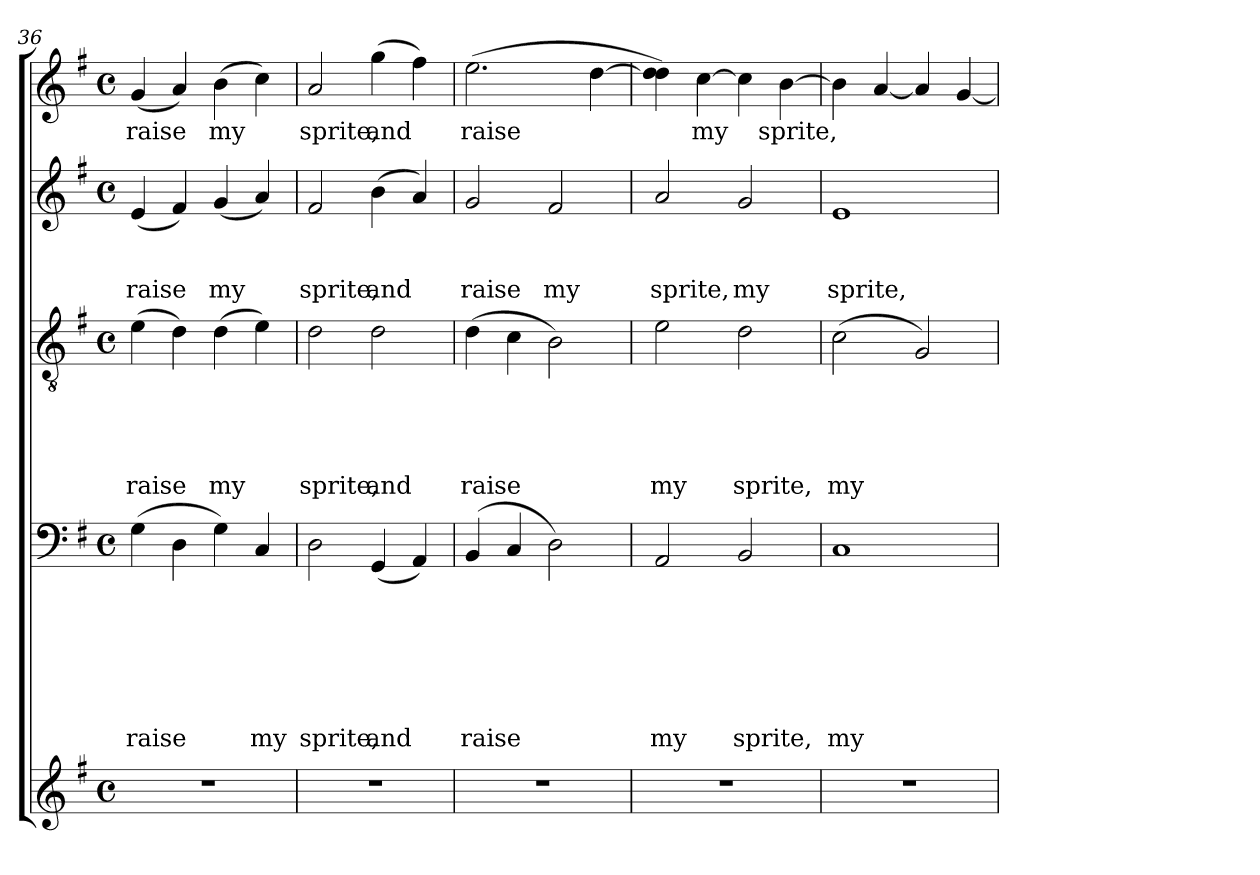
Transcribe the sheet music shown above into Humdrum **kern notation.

**kern	**kern	**text	**text	**text	**text	**text	**text	**text	**kern	**text	**text	**text	**text	**text	**kern	**text	**text	**text	**kern	**text
*part5	*part4	*part4	*part4	*part4	*part4	*part4	*part4	*part4	*part3	*part3	*part3	*part3	*part3	*part3	*part2	*part2	*part2	*part2	*part1	*part1
*staff5	*staff4	*staff4	*staff4	*staff4	*staff4	*staff4	*staff4	*staff4	*staff3	*staff3	*staff3	*staff3	*staff3	*staff3	*staff2	*staff2	*staff2	*staff2	*staff1	*staff1
*clefG2	*clefF4	*	*	*	*	*	*	*	*clefGv2	*	*	*	*	*	*clefG2	*	*	*	*clefG2	*
*k[f#]	*k[f#]	*	*	*	*	*	*	*	*k[f#]	*	*	*	*	*	*k[f#]	*	*	*	*k[f#]	*
*G:	*G:	*	*	*	*	*	*	*	*G:	*	*	*	*	*	*G:	*	*	*	*G:	*
*M4/4	*M4/4	*	*	*	*	*	*	*	*M4/4	*	*	*	*	*	*M4/4	*	*	*	*M4/4	*
*met(c)	*met(c)	*	*	*	*	*	*	*	*met(c)	*	*	*	*	*	*met(c)	*	*	*	*met(c)	*
=36	=36	=36	=36	=36	=36	=36	=36	=36	=36	=36	=36	=36	=36	=36	=36	=36	=36	=36	=36	=36
!	!	!	!	!	!	!	!	!LO:LY:b:rj	!	!	!	!	!	!LO:LY:b	!	!	!	!LO:LY:b:rj	!	!LO:LY:b:rj
1r	(>4G\	.	.	.	.	.	.	raise	(>4e\	.	.	.	.	raise	(<4e/	.	.	raise	(<4g/	raise
.	4D\	.	.	.	.	.	.	.	4d\)	.	.	.	.	.	4f#/)	.	.	.	4a/)	.
!	!	!	!	!	!	!	!	!	!	!	!	!	!	!LO:LY:b	!	!	!	!LO:LY:b:rj	!	!LO:LY:b:rj
.	4G\)	.	.	.	.	.	.	.	(>4d\	.	.	.	.	my	(<4g/	.	.	my	(>4b\	my
!	!	!	!	!	!	!	!	!LO:LY:b:rj	!	!	!	!	!	!	!	!	!	!	!	!
.	4C/	.	.	.	.	.	.	my	4e\)	.	.	.	.	.	4a/)	.	.	.	4cc\)	.
=37!	=37!	=37!	=37!	=37!	=37!	=37!	=37!	=37!	=37!	=37!	=37!	=37!	=37!	=37!	=37!	=37!	=37!	=37!	=37!	=37!
!	!	!	!	!	!	!	!	!LO:LY:b:rj	!	!	!	!	!	!LO:LY:b	!	!	!	!LO:LY:b:rj	!	!LO:LY:b:rj
1r	2D\	.	.	.	.	.	.	sprite,	2d\	.	.	.	.	sprite,	2f#/	.	.	sprite,	2a/	sprite,
!	!	!	!	!	!	!	!	!LO:LY:b:rj	!	!	!	!	!	!LO:LY:b	!	!	!	!LO:LY:b:rj	!	!LO:LY:b:rj
.	(<4GG/	.	.	.	.	.	.	and	2d\	.	.	.	.	and	(>4b\	.	.	and	(>4gg\	and
.	4AA/)	.	.	.	.	.	.	.	.	.	.	.	.	.	4a/)	.	.	.	4ff#\)	.
!!LO:PB:g=z
=38!	=38!	=38!	=38!	=38!	=38!	=38!	=38!	=38!	=38!	=38!	=38!	=38!	=38!	=38!	=38!	=38!	=38!	=38!	=38!	=38!
!	!	!	!	!	!	!	!	!LO:LY:b:rj	!	!	!	!	!	!LO:LY:b	!	!	!	!LO:LY:b:rj	!	!LO:LY:b:rj
1r	(>4BB/	.	.	.	.	.	.	raise	(>4d\	.	.	.	.	raise	2g/	.	.	raise	(>2.ee\	raise
.	4C/	.	.	.	.	.	.	.	4c\	.	.	.	.	.	.	.	.	.	.	.
!	!	!	!	!	!	!	!	!	!	!	!	!	!	!	!	!	!	!LO:LY:b:rj	!	!
.	2D\)	.	.	.	.	.	.	.	2B\)	.	.	.	.	.	2f#/	.	.	my	.	.
.	.	.	.	.	.	.	.	.	.	.	.	.	.	.	.	.	.	.	[>4dd\	.
=39!	=39!	=39!	=39!	=39!	=39!	=39!	=39!	=39!	=39!	=39!	=39!	=39!	=39!	=39!	=39!	=39!	=39!	=39!	=39!	=39!
!	!	!	!	!	!	!	!	!LO:LY:b:rj	!	!	!	!	!	!LO:LY:b	!	!	!	!LO:LY:b:rj	!	!
1r	2AA/	.	.	.	.	.	.	my	2e\	.	.	.	.	my	2a/	.	.	sprite,	4dd\] 4dd\)	.
!	!	!	!	!	!	!	!	!	!	!	!	!	!	!	!	!	!	!	!	!LO:LY:b:rj
.	.	.	.	.	.	.	.	.	.	.	.	.	.	.	.	.	.	.	[>4cc\	my
!	!	!	!	!	!	!	!	!LO:LY:b:rj	!	!	!	!	!	!LO:LY:b	!	!	!	!LO:LY:b:rj	!	!
.	2BB/	.	.	.	.	.	.	sprite,	2d\	.	.	.	.	sprite,	2g/	.	.	my	4cc\]	.
!	!	!	!	!	!	!	!	!	!	!	!	!	!	!	!	!	!	!	!	!LO:LY:b:rj
.	.	.	.	.	.	.	.	.	.	.	.	.	.	.	.	.	.	.	[>4b\	sprite,
=40!	=40!	=40!	=40!	=40!	=40!	=40!	=40!	=40!	=40!	=40!	=40!	=40!	=40!	=40!	=40!	=40!	=40!	=40!	=40!	=40!
!	!	!	!	!	!	!	!	!LO:LY:b:rj	!	!	!	!	!	!LO:LY:b	!	!	!	!LO:LY:b:rj	!	!
1r	1C	.	.	.	.	.	.	my	(>2c\	.	.	.	.	my	1e	.	.	sprite,	4b\]	.
.	.	.	.	.	.	.	.	.	.	.	.	.	.	.	.	.	.	.	[<4a/	.
.	.	.	.	.	.	.	.	.	2G/)	.	.	.	.	.	.	.	.	.	4a/]	.
.	.	.	.	.	.	.	.	.	.	.	.	.	.	.	.	.	.	.	[<4g/	.
=!	=!	=!	=!	=!	=!	=!	=!	=!	=!	=!	=!	=!	=!	=!	=!	=!	=!	=!	=!	=!
*-	*-	*-	*-	*-	*-	*-	*-	*-	*-	*-	*-	*-	*-	*-	*-	*-	*-	*-	*-	*-
